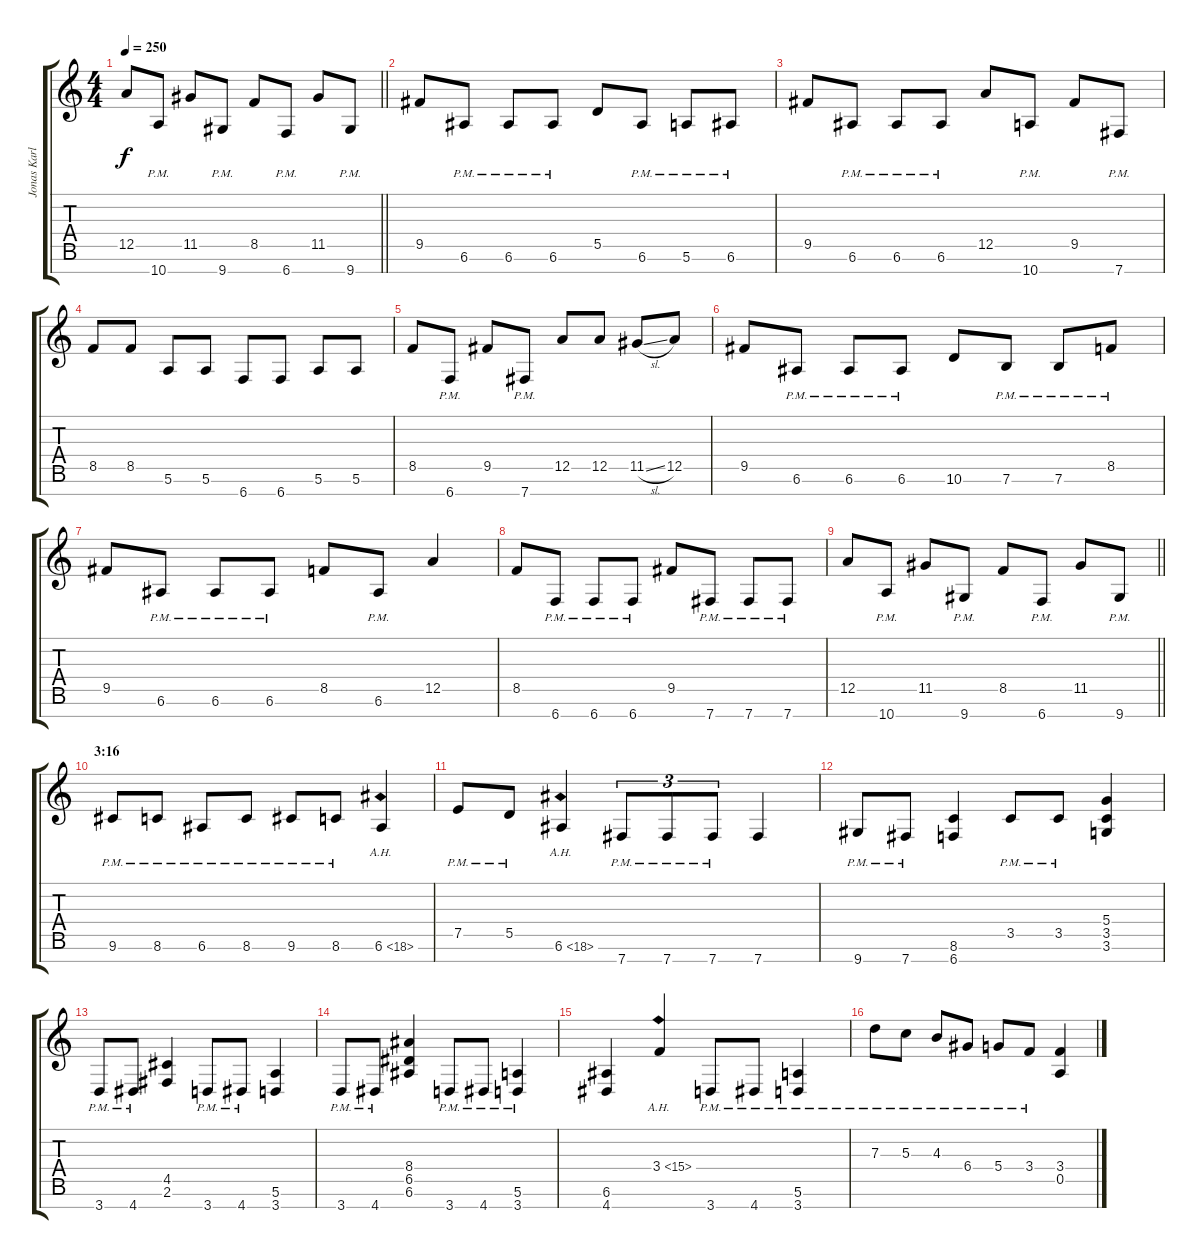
\track ("Jonas Karlsson" "Jonas Karl") {instrument distortionguitar}
\staff {score tabs}
\tuning (E4 B3 G3 D3 A2 E2 B1) {hide}
\ts (4 4)
\tempo 250
\clef g2
\barLineRight lightlight
\ks c
12.5.8{dy f} 10.7{pm}.8 11.5.8 9.7{pm}.8 8.5.8 6.7{pm}.8 11.5.8 9.7{pm}.8 |
9.5.8 6.6{pm}.8 6.6{pm}.8 6.6{pm}.8 5.5.8 6.6{pm}.8 5.6{pm}.8 6.6{pm}.8 |
9.5.8 6.6{pm}.8 6.6{pm}.8 6.6{pm}.8 12.5.8 10.7{pm}.8 9.5.8 7.7{pm}.8 |
8.5.8 8.5.8 5.6.8 5.6.8 6.7.8 6.7.8 5.6.8 5.6.8 |
8.5.8 6.7{pm}.8 9.5.8 7.7{pm}.8 12.5.8 12.5.8 11.5{sl}.8 12.5.8 |
9.5.8 6.6{pm}.8 6.6{pm}.8 6.6{pm}.8 10.6.8 7.6{pm}.8 7.6{pm}.8 8.5{pm}.8 |
9.5.8 6.6{pm}.8 6.6{pm}.8 6.6{pm}.8 8.5.8 6.6{pm}.8 12.5.4 |
8.5.8 6.7{pm}.8 6.7{pm}.8 6.7{pm}.8 9.5.8 7.7{pm}.8 7.7{pm}.8 7.7{pm}.8 |
\barLineRight lightlight
12.5.8 10.7{pm}.8 11.5.8 9.7{pm}.8 8.5.8 6.7{pm}.8 11.5.8 9.7{pm}.8 |
\section ("" "3:16")
9.6{pm}.8{volume 12 balance 15 instrument distortionguitar} 8.6{pm}.8 6.6{pm}.8 8.6{pm}.8 9.6{pm}.8 8.6{pm}.8 6.6{ah 12}.4 |
7.5{pm}.8 5.5{pm}.8 6.6{ah 12}.4 7.7{pm}.8{tu (3 2)} 7.7{pm}.8{tu (3 2)} 7.7{pm}.8{tu (3 2)} 7.7.4 |
9.7{pm}.8 7.7{pm}.8 (8.6 6.7).4 3.5{pm}.8 3.5{pm}.8 (5.4 3.5 3.6).4 |
3.7{pm}.8 4.7{pm}.8 (4.5 2.6).4 3.7{pm}.8 4.7{pm}.8 (5.6 3.7).4 |
3.7{pm}.8 4.7{pm}.8 (8.4 6.5 6.6).4 3.7{pm}.8 4.7{pm}.8 (5.6{pm} 3.7{pm}).4 |
(6.6 4.7).4 3.4{ah 12}.4 3.7{pm}.8 4.7{pm}.8 (5.6{pm} 3.7{pm}).4 |
7.3{pm}.8 5.3{pm}.8 4.3{pm}.8 6.4{pm}.8 5.4{pm}.8 3.4{pm}.8 (3.4 0.5).4
